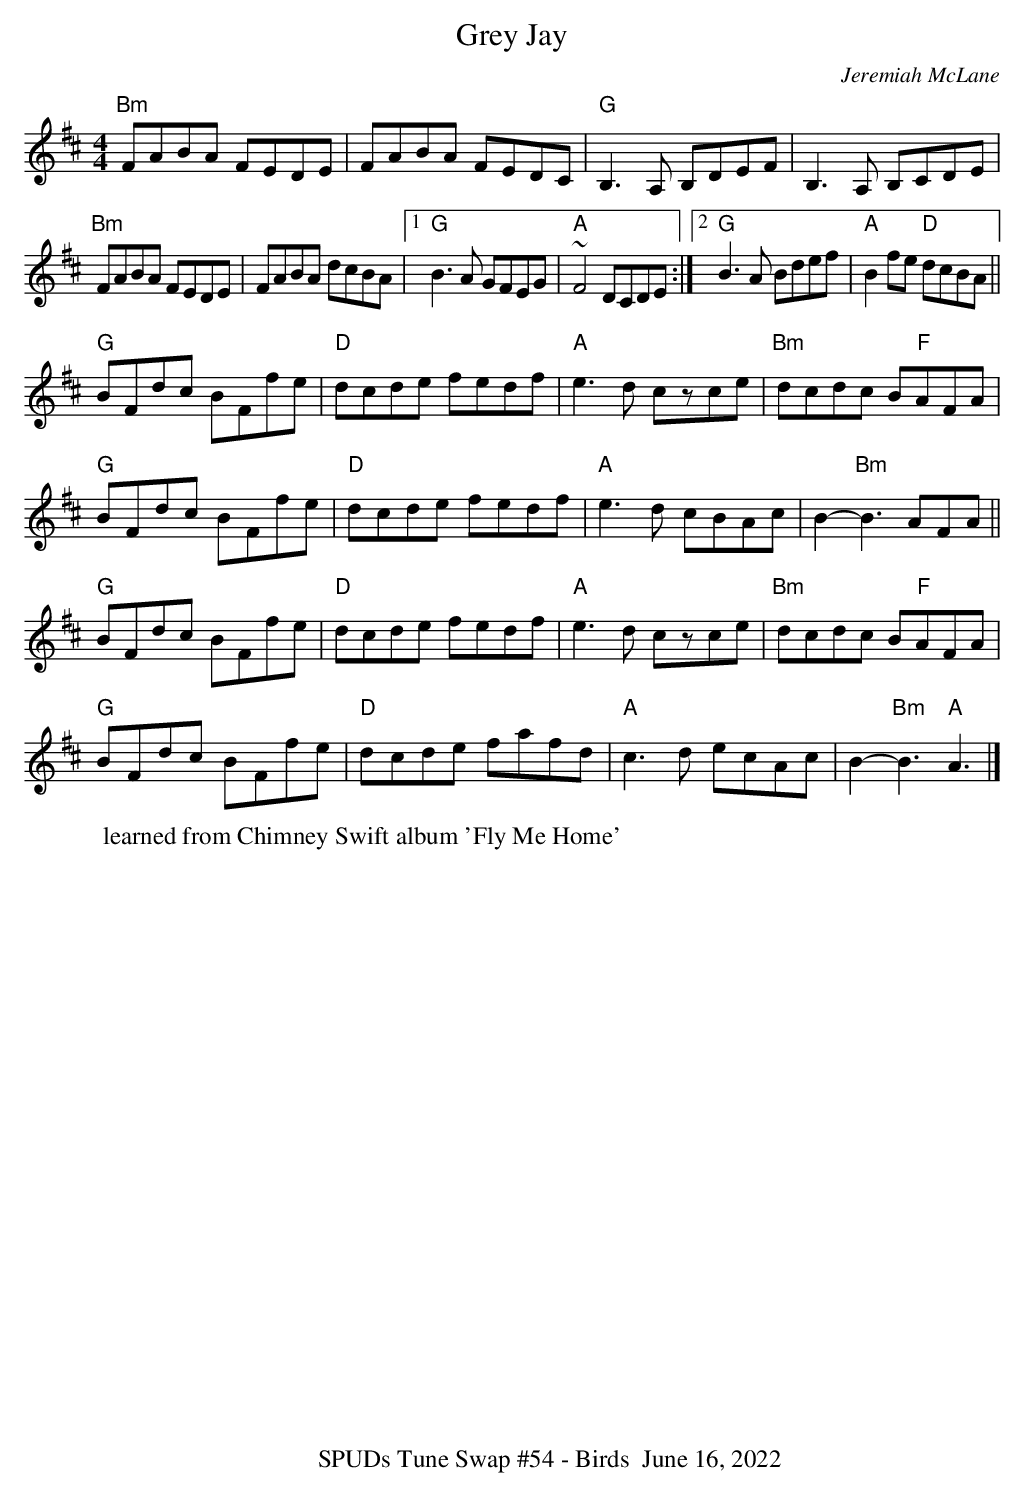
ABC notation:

X:1
T:Grey Jay
C:Jeremiah McLane
M:4/4
K:Bm
W:learned from Chimney Swift album 'Fly Me Home'
"Bm" FABA FEDE |FABA FEDC | "G" B,3A, B,DEF | B,3A, B,CDE |
"Bm" FABA FEDE |FABA dcBA |1 "G" B3A GFEG | "A" ~F4 DCDE   :|2 "G" B3A Bdef|"A" B2 fe "D" dcBA||
"G" BFdc BFfe | "D"dcde fedf| "A" e3d czce| "Bm" dcdc B"F"AFA|
"G" BFdc BFfe | "D"dcde fedf|"A"e3d cBAc| B2-"Bm"B3AFA  ||
"G" BFdc BFfe | "D"dcde fedf| "A" e3d czce| "Bm" dcdc B"F"AFA|
"G" BFdc BFfe | "D"dcde fafd|"A"c3d ecAc| B2-"Bm"B3"A"A3 |]
